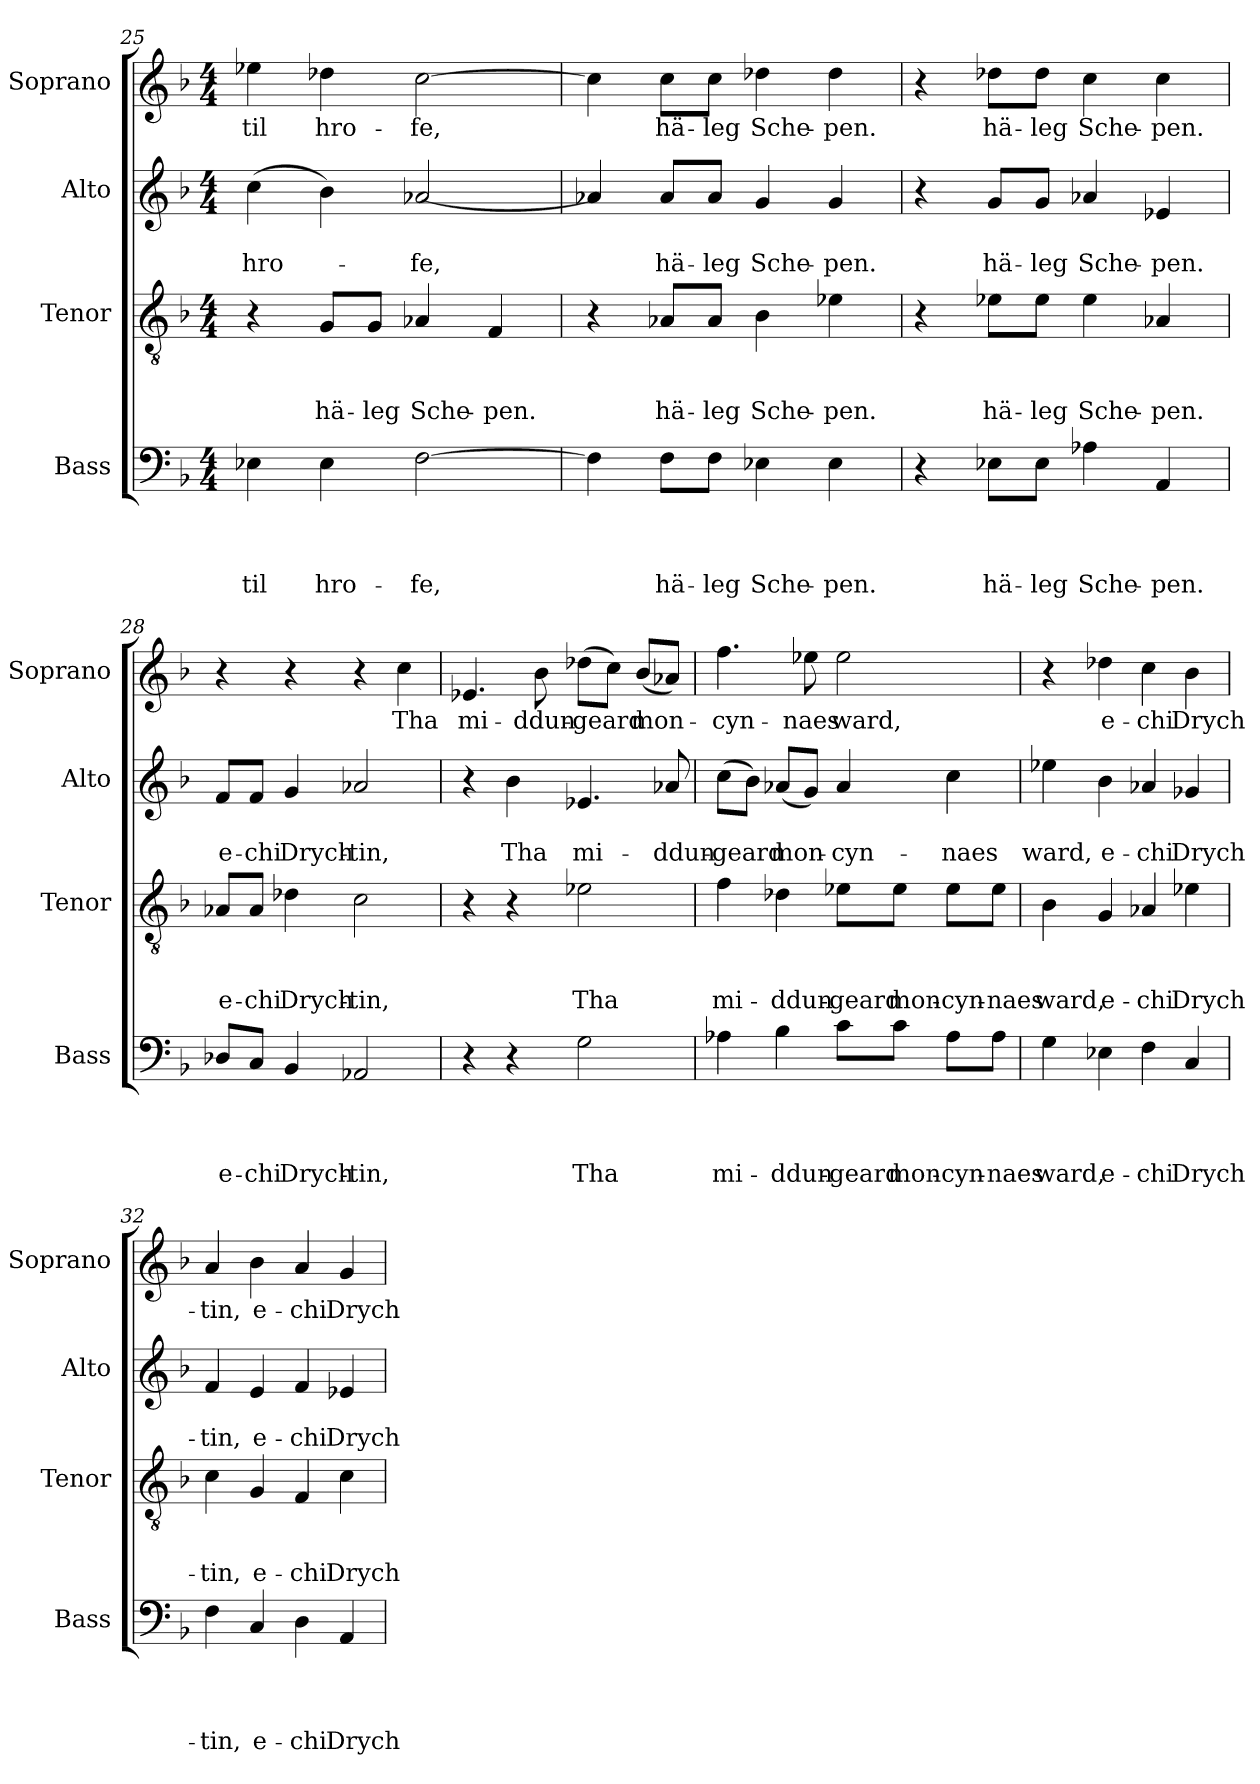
**kern	**text	**text	**text	**text	**kern	**text	**text	**text	**kern	**text	**text	**kern	**text
*part4	*part4	*part4	*part4	*part4	*part3	*part3	*part3	*part3	*part2	*part2	*part2	*part1	*part1
*staff4	*staff4	*staff4	*staff4	*staff4	*staff3	*staff3	*staff3	*staff3	*staff2	*staff2	*staff2	*staff1	*staff1
*I"Bass	*	*	*	*	*I"Tenor	*	*	*	*I"Alto	*	*	*I"Soprano	*
*I'Bass	*	*	*	*	*I'Tenor	*	*	*	*I'Alto	*	*	*I'Soprano	*
*clefF4	*	*	*	*	*clefGv2	*	*	*	*clefG2	*	*	*clefG2	*
*k[b-]	*	*	*	*	*k[b-]	*	*	*	*k[b-]	*	*	*k[b-]	*
*F:	*	*	*	*	*F:	*	*	*	*F:	*	*	*F:	*
*M4/4	*	*	*	*	*M4/4	*	*	*	*M4/4	*	*	*M4/4	*
=25	=25	=25	=25	=25	=25	=25	=25	=25	=25	=25	=25	=25	=25
!	!	!	!	!LO:LY:b:rj	!	!	!	!	!	!	!LO:LY:b	!	!LO:LY:b:rj
4E-X\	.	.	.	til	4r	.	.	.	(>4cc\	.	hro-	4ee-X\	til
!	!	!	!	!LO:LY:b	!	!	!	!LO:LY:b	!	!	!	!	!LO:LY:b
4E-\	.	.	.	hro-	8G/L	.	.	hä-	4b-\)	.	.	4dd-X\	hro-
!	!	!	!	!	!	!	!	!LO:LY:b	!	!	!	!	!
.	.	.	.	.	8G/J	.	.	-leg	.	.	.	.	.
!	!	!	!	!LO:LY:b	!	!	!	!LO:LY:b	!	!	!LO:LY:b	!	!LO:LY:b
[>2F\	.	.	.	-fe,	4A-X/	.	.	Sche-	[<2a-X/	.	-fe,	[>2cc\	-fe,
!	!	!	!	!	!	!	!	!LO:LY:b	!	!	!	!	!
.	.	.	.	.	4F/	.	.	-pen.	.	.	.	.	.
=26	=26	=26	=26	=26	=26	=26	=26	=26	=26	=26	=26	=26	=26
4F\]	.	.	.	.	4r	.	.	.	4a-X/]	.	.	4cc\]	.
!	!	!	!	!LO:LY:b	!	!	!	!LO:LY:b	!	!	!LO:LY:b	!	!LO:LY:b
8F\L	.	.	.	hä-	8A-X/L	.	.	hä-	8a-/L	.	hä-	8cc\L	hä-
!	!	!	!	!LO:LY:b	!	!	!	!LO:LY:b	!	!	!LO:LY:b	!	!LO:LY:b
8F\J	.	.	.	-leg	8A-/J	.	.	-leg	8a-/J	.	-leg	8cc\J	-leg
!	!	!	!	!LO:LY:b	!	!	!	!LO:LY:b	!	!	!LO:LY:b	!	!LO:LY:b
4E-X\	.	.	.	Sche-	4B-\	.	.	Sche-	4g/	.	Sche-	4dd-X\	Sche-
!	!	!	!	!LO:LY:b	!	!	!	!LO:LY:b:rj	!	!	!LO:LY:b	!	!LO:LY:b
4E-\	.	.	.	-pen.	4e-X\	.	.	-pen.	4g/	.	-pen.	4dd-\	-pen.
!!LO:LB:g=z
=27	=27	=27	=27	=27	=27	=27	=27	=27	=27	=27	=27	=27	=27
4r	.	.	.	.	4r	.	.	.	4r	.	.	4r	.
!	!	!	!	!LO:LY:b	!	!	!	!LO:LY:b	!	!	!LO:LY:b	!	!LO:LY:b
8E-X\L	.	.	.	hä-	8e-X\L	.	.	hä-	8g/L	.	hä-	8dd-X\L	hä-
!	!	!	!	!LO:LY:b	!	!	!	!LO:LY:b	!	!	!LO:LY:b	!	!LO:LY:b
8E-\J	.	.	.	-leg	8e-\J	.	.	-leg	8g/J	.	-leg	8dd-\J	-leg
!	!	!	!	!LO:LY:b	!	!	!	!LO:LY:b	!	!	!LO:LY:b	!	!LO:LY:b
4A-X\	.	.	.	Sche-	4e-\	.	.	Sche-	4a-X/	.	Sche-	4cc\	Sche-
!	!	!	!	!LO:LY:b	!	!	!	!LO:LY:b:rj	!	!	!LO:LY:b	!	!LO:LY:b
4AA/	.	.	.	-pen.	4A-X/	.	.	-pen.	4e-X/	.	-pen.	4cc\	-pen.
=28	=28	=28	=28	=28	=28	=28	=28	=28	=28	=28	=28	=28	=28
!	!	!	!	!LO:LY:b:rj	!	!	!	!LO:LY:b:rj	!	!	!LO:LY:b	!	!
8D-X/L	.	.	.	e-	8A-X/L	.	.	e-	8f/L	.	e-	4r	.
!	!	!	!	!LO:LY:b	!	!	!	!LO:LY:b	!	!	!LO:LY:b	!	!
8C/J	.	.	.	-chi	8A-/J	.	.	-chi	8f/J	.	-chi	.	.
!	!	!	!	!LO:LY:b	!	!	!	!LO:LY:b	!	!	!LO:LY:b	!	!
4BB-/	.	.	.	Drych-	4d-X\	.	.	Drych-	4g/	.	Drych-	4r	.
!	!	!	!	!LO:LY:b:rj	!	!	!	!LO:LY:b	!	!	!LO:LY:b:rj	!	!
2AA-X/	.	.	.	-tin,	2c\	.	.	-tin,	2a-X/	.	-tin,	4r	.
!	!	!	!	!	!	!	!	!	!	!	!	!	!LO:LY:b
.	.	.	.	.	.	.	.	.	.	.	.	4cc\	Tha
=29	=29	=29	=29	=29	=29	=29	=29	=29	=29	=29	=29	=29	=29
!	!	!	!	!	!	!	!	!	!	!	!	!	!LO:LY:b
4r	.	.	.	.	4r	.	.	.	4r	.	.	4.e-X/	mi-
!	!	!	!	!	!	!	!	!	!	!	!LO:LY:b	!	!
4r	.	.	.	.	4r	.	.	.	4b-\	.	Tha	.	.
!	!	!	!	!	!	!	!	!	!	!	!	!	!LO:LY:b
.	.	.	.	.	.	.	.	.	.	.	.	8b-\	-ddun-
!	!	!	!	!LO:LY:b	!	!	!	!LO:LY:b	!	!	!LO:LY:b	!	!LO:LY:b
2G\	.	.	.	Tha	2e-X\	.	.	Tha	4.e-X/	.	mi-	(>8dd-X\L	-geard
.	.	.	.	.	.	.	.	.	.	.	.	8cc\J)	.
!	!	!	!	!	!	!	!	!	!	!	!	!	!LO:LY:b
.	.	.	.	.	.	.	.	.	.	.	.	(<8b-/L	mon-
!	!	!	!	!	!	!	!	!	!	!	!LO:LY:b	!	!
.	.	.	.	.	.	.	.	.	8a-X/	.	-ddun-	8a-X/J)	.
=30	=30	=30	=30	=30	=30	=30	=30	=30	=30	=30	=30	=30	=30
!	!	!	!	!LO:LY:b	!	!	!	!LO:LY:b	!	!	!LO:LY:b	!	!LO:LY:b
4A-X\	.	.	.	mi-	4f\	.	.	mi-	(>8cc\L	.	-geard	4.ff\	-cyn-
.	.	.	.	.	.	.	.	.	8b-\J)	.	.	.	.
!	!	!	!	!LO:LY:b	!	!	!	!LO:LY:b	!	!	!LO:LY:b	!	!
4B-\	.	.	.	-ddun-	4d-X\	.	.	-ddun-	(<8a-X/L	.	mon-	.	.
!	!	!	!	!	!	!	!	!	!	!	!	!	!LO:LY:b
.	.	.	.	.	.	.	.	.	8g/J)	.	.	8ee-X\	-naes
!	!	!	!	!LO:LY:b	!	!	!	!LO:LY:b	!	!	!LO:LY:b	!	!LO:LY:b
8c\L	.	.	.	-geard	8e-X\L	.	.	-geard	4a-/	.	-cyn-	2ee-\	ward,
!	!	!	!	!LO:LY:b	!	!	!	!LO:LY:b	!	!	!	!	!
8c\J	.	.	.	mon-	8e-\J	.	.	mon-	.	.	.	.	.
!	!	!	!	!LO:LY:b	!	!	!	!LO:LY:b	!	!	!LO:LY:b	!	!
8A-\L	.	.	.	-cyn-	8e-\L	.	.	-cyn-	4cc\	.	-naes	.	.
!	!	!	!	!LO:LY:b	!	!	!	!LO:LY:b	!	!	!	!	!
8A-\J	.	.	.	-naes	8e-\J	.	.	-naes	.	.	.	.	.
=31	=31	=31	=31	=31	=31	=31	=31	=31	=31	=31	=31	=31	=31
!	!	!	!	!LO:LY:b	!	!	!	!LO:LY:b	!	!	!LO:LY:b	!	!
4G\	.	.	.	ward,	4B-\	.	.	ward,	4ee-X\	.	ward,	4r	.
!	!	!	!	!LO:LY:b:rj	!	!	!	!LO:LY:b	!	!	!LO:LY:b	!	!LO:LY:b:rj
4E-X\	.	.	.	e-	4G/	.	.	e-	4b-\	.	e-	4dd-X\	e-
!	!	!	!	!LO:LY:b	!	!	!	!LO:LY:b	!	!	!LO:LY:b	!	!LO:LY:b
4F\	.	.	.	-chi	4A-X/	.	.	-chi	4a-X/	.	-chi	4cc\	-chi
!	!	!	!	!LO:LY:b	!	!	!	!LO:LY:b	!	!	!LO:LY:b	!	!LO:LY:b
4C/	.	.	.	Drych-	4e-X\	.	.	Drych-	4g-X/	.	Drych-	4b-\	Drych-
!!LO:LB:g=z
=32	=32	=32	=32	=32	=32	=32	=32	=32	=32	=32	=32	=32	=32
!	!	!	!	!LO:LY:b	!	!	!	!LO:LY:b	!	!	!LO:LY:b	!	!LO:LY:b
4F\	.	.	.	-tin,	4c\	.	.	-tin,	4f/	.	-tin,	4a/	-tin,
!	!	!	!	!LO:LY:b	!	!	!	!LO:LY:b	!	!	!LO:LY:b	!	!LO:LY:b
4C/	.	.	.	e-	4G/	.	.	e-	4e/	.	e-	4b-\	e-
!	!	!	!	!LO:LY:b	!	!	!	!LO:LY:b	!	!	!LO:LY:b	!	!LO:LY:b
4D\	.	.	.	-chi	4F/	.	.	-chi	4f/	.	-chi	4a/	-chi
!	!	!	!	!LO:LY:b	!	!	!	!LO:LY:b	!	!	!LO:LY:b	!	!LO:LY:b
4AA/	.	.	.	Drych-	4c\	.	.	Drych-	4e-X/	.	Drych-	4g/	Drych-
=	=	=	=	=	=	=	=	=	=	=	=	=	=
*-	*-	*-	*-	*-	*-	*-	*-	*-	*-	*-	*-	*-	*-
